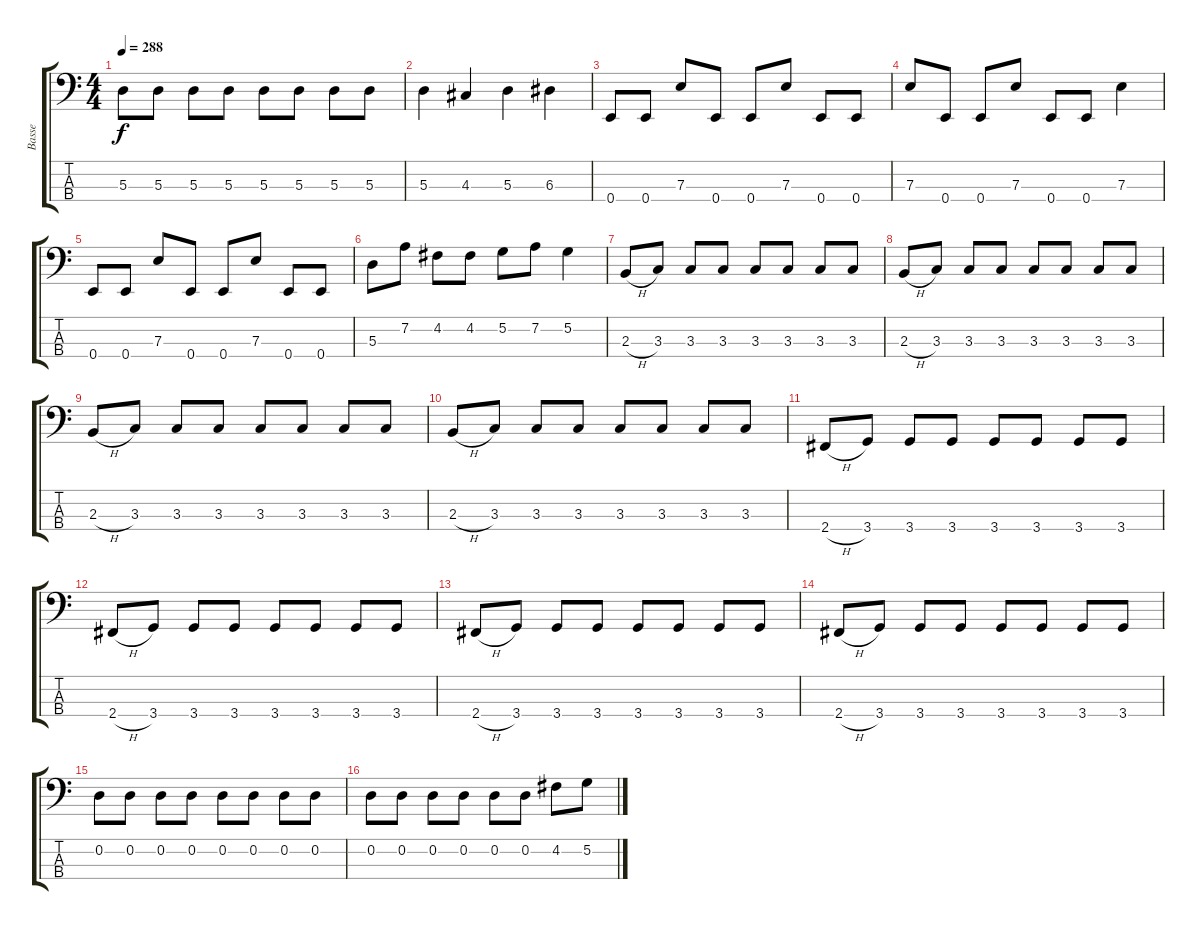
\track ("Basse" "Basse") {instrument electricbassfinger}
\staff {score tabs}
\tuning (G2 D2 A1 E1) {hide}
\ts (4 4)
\tempo 288
\clef f4
\ks c
5.3.8{dy f} 5.3.8 5.3.8 5.3.8 5.3.8 5.3.8 5.3.8 5.3.8 |
5.3.4 4.3.4 5.3.4 6.3.4 |
0.4.8 0.4.8 7.3.8 0.4.8 0.4.8 7.3.8 0.4.8 0.4.8 |
7.3.8 0.4.8 0.4.8 7.3.8 0.4.8 0.4.8 7.3.4 |
0.4.8 0.4.8 7.3.8 0.4.8 0.4.8 7.3.8 0.4.8 0.4.8 |
5.3.8 7.2.8 4.2.8 4.2.8 5.2.8 7.2.8 5.2.4 |
2.3{h}.8 3.3.8 3.3.8 3.3.8 3.3.8 3.3.8 3.3.8 3.3.8 |
2.3{h}.8 3.3.8 3.3.8 3.3.8 3.3.8 3.3.8 3.3.8 3.3.8 |
2.3{h}.8 3.3.8 3.3.8 3.3.8 3.3.8 3.3.8 3.3.8 3.3.8 |
2.3{h}.8 3.3.8 3.3.8 3.3.8 3.3.8 3.3.8 3.3.8 3.3.8 |
2.4{h}.8 3.4.8 3.4.8 3.4.8 3.4.8 3.4.8 3.4.8 3.4.8 |
2.4{h}.8 3.4.8 3.4.8 3.4.8 3.4.8 3.4.8 3.4.8 3.4.8 |
2.4{h}.8 3.4.8 3.4.8 3.4.8 3.4.8 3.4.8 3.4.8 3.4.8 |
2.4{h}.8 3.4.8 3.4.8 3.4.8 3.4.8 3.4.8 3.4.8 3.4.8 |
0.2.8 0.2.8 0.2.8 0.2.8 0.2.8 0.2.8 0.2.8 0.2.8 |
0.2.8 0.2.8 0.2.8 0.2.8 0.2.8 0.2.8 4.2.8 5.2.8
